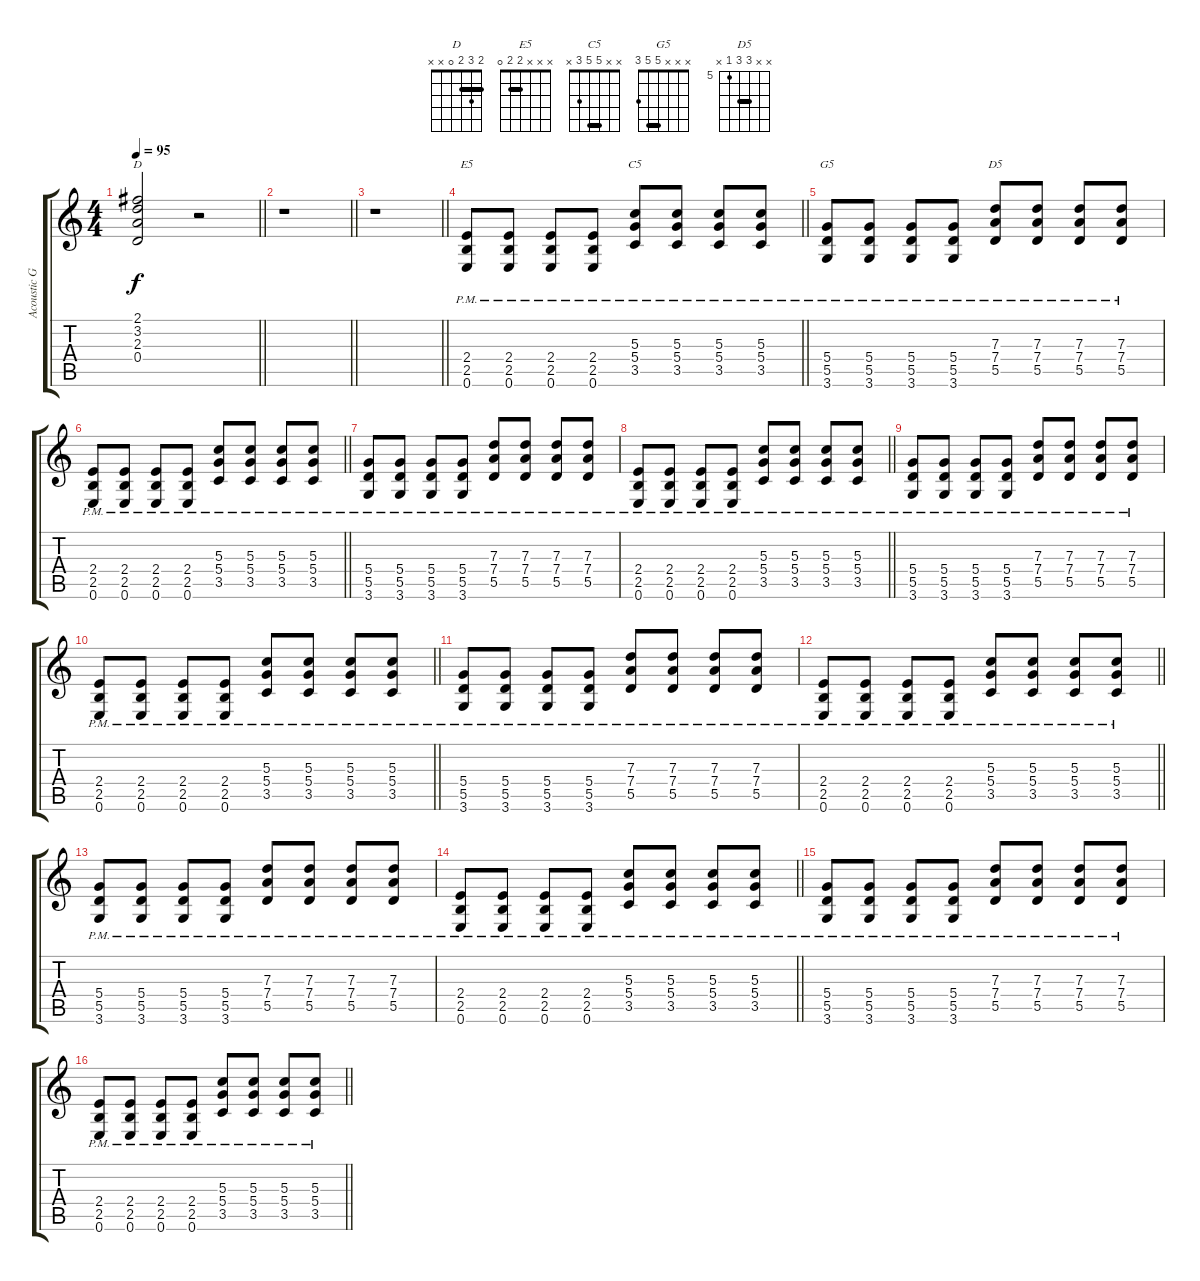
\track ("Acoustic Guitar" "Acoustic G") {instrument acousticguitarsteel}
\staff {score tabs}
\tuning (E4 B3 G3 D3 A2 E2) {hide}
\chord ("D" 2 3 2 0 x x) {barre 2}
\chord ("E5" x x x 2 2 0) {barre 2}
\chord ("C5" x x 5 5 3 x) {barre 5}
\chord ("G5" x x x 5 5 3) {barre 5}
\chord ("D5" x x 7 7 5 x) {firstfret 5 barre 7}
\ts (4 4)
\tempo 95
\clef g2
\barLineRight lightlight
\ks c
(2.1 3.2 2.3 0.4).2{ch "D" dy f} r.2 |
\barLineRight lightlight
r.1 |
\barLineRight lightlight
r.1 |
\barLineRight lightlight
(2.4{pm} 2.5{pm} 0.6{pm}).8{ch "E5"} (2.4{pm} 2.5{pm} 0.6{pm}).8 (2.4{pm} 2.5{pm} 0.6{pm}).8 (2.4{pm} 2.5{pm} 0.6{pm}).8 (5.3{pm} 5.4{pm} 3.5{pm}).8{ch "C5"} (5.3{pm} 5.4{pm} 3.5{pm}).8 (5.3{pm} 5.4{pm} 3.5{pm}).8 (5.3{pm} 5.4{pm} 3.5{pm}).8 |
(5.4{pm} 5.5 3.6).8{ch "G5"} (5.4{pm} 5.5 3.6).8 (5.4{pm} 5.5 3.6).8 (5.4{pm} 5.5 3.6).8 (7.3{pm} 7.4 5.5).8{ch "D5"} (7.3{pm} 7.4 5.5).8 (7.3{pm} 7.4 5.5).8 (7.3{pm} 7.4 5.5).8 |
\barLineRight lightlight
(2.4{pm} 2.5{pm} 0.6{pm}).8 (2.4{pm} 2.5{pm} 0.6{pm}).8 (2.4{pm} 2.5{pm} 0.6{pm}).8 (2.4{pm} 2.5{pm} 0.6{pm}).8 (5.3{pm} 5.4{pm} 3.5{pm}).8 (5.3{pm} 5.4{pm} 3.5{pm}).8 (5.3{pm} 5.4{pm} 3.5{pm}).8 (5.3{pm} 5.4{pm} 3.5{pm}).8 |
(5.4{pm} 5.5 3.6).8 (5.4{pm} 5.5 3.6).8 (5.4{pm} 5.5 3.6).8 (5.4{pm} 5.5 3.6).8 (7.3{pm} 7.4 5.5).8 (7.3{pm} 7.4 5.5).8 (7.3{pm} 7.4 5.5).8 (7.3{pm} 7.4 5.5).8 |
\barLineRight lightlight
(2.4{pm} 2.5{pm} 0.6{pm}).8 (2.4{pm} 2.5{pm} 0.6{pm}).8 (2.4{pm} 2.5{pm} 0.6{pm}).8 (2.4{pm} 2.5{pm} 0.6{pm}).8 (5.3{pm} 5.4{pm} 3.5{pm}).8 (5.3{pm} 5.4{pm} 3.5{pm}).8 (5.3{pm} 5.4{pm} 3.5{pm}).8 (5.3{pm} 5.4{pm} 3.5{pm}).8 |
(5.4{pm} 5.5 3.6).8 (5.4{pm} 5.5 3.6).8 (5.4{pm} 5.5 3.6).8 (5.4{pm} 5.5 3.6).8 (7.3{pm} 7.4 5.5).8 (7.3{pm} 7.4 5.5).8 (7.3{pm} 7.4 5.5).8 (7.3{pm} 7.4 5.5).8 |
\barLineRight lightlight
(2.4{pm} 2.5{pm} 0.6{pm}).8 (2.4{pm} 2.5{pm} 0.6{pm}).8 (2.4{pm} 2.5{pm} 0.6{pm}).8 (2.4{pm} 2.5{pm} 0.6{pm}).8 (5.3{pm} 5.4{pm} 3.5{pm}).8 (5.3{pm} 5.4{pm} 3.5{pm}).8 (5.3{pm} 5.4{pm} 3.5{pm}).8 (5.3{pm} 5.4{pm} 3.5{pm}).8 |
(5.4{pm} 5.5 3.6).8 (5.4{pm} 5.5 3.6).8 (5.4{pm} 5.5 3.6).8 (5.4{pm} 5.5 3.6).8 (7.3{pm} 7.4 5.5).8 (7.3{pm} 7.4 5.5).8 (7.3{pm} 7.4 5.5).8 (7.3{pm} 7.4 5.5).8 |
\barLineRight lightlight
(2.4{pm} 2.5{pm} 0.6{pm}).8 (2.4{pm} 2.5{pm} 0.6{pm}).8 (2.4{pm} 2.5{pm} 0.6{pm}).8 (2.4{pm} 2.5{pm} 0.6{pm}).8 (5.3{pm} 5.4{pm} 3.5{pm}).8 (5.3{pm} 5.4{pm} 3.5{pm}).8 (5.3{pm} 5.4{pm} 3.5{pm}).8 (5.3{pm} 5.4{pm} 3.5{pm}).8 |
(5.4{pm} 5.5 3.6).8 (5.4{pm} 5.5 3.6).8 (5.4{pm} 5.5 3.6).8 (5.4{pm} 5.5 3.6).8 (7.3{pm} 7.4 5.5).8 (7.3{pm} 7.4 5.5).8 (7.3{pm} 7.4 5.5).8 (7.3{pm} 7.4 5.5).8 |
\barLineRight lightlight
(2.4{pm} 2.5{pm} 0.6{pm}).8 (2.4{pm} 2.5{pm} 0.6{pm}).8 (2.4{pm} 2.5{pm} 0.6{pm}).8 (2.4{pm} 2.5{pm} 0.6{pm}).8 (5.3{pm} 5.4{pm} 3.5{pm}).8 (5.3{pm} 5.4{pm} 3.5{pm}).8 (5.3{pm} 5.4{pm} 3.5{pm}).8 (5.3{pm} 5.4{pm} 3.5{pm}).8 |
(5.4{pm} 5.5 3.6).8 (5.4{pm} 5.5 3.6).8 (5.4{pm} 5.5 3.6).8 (5.4{pm} 5.5 3.6).8 (7.3{pm} 7.4 5.5).8 (7.3{pm} 7.4 5.5).8 (7.3{pm} 7.4 5.5).8 (7.3{pm} 7.4 5.5).8 |
\barLineRight lightlight
(2.4{pm} 2.5{pm} 0.6{pm}).8 (2.4{pm} 2.5{pm} 0.6{pm}).8 (2.4{pm} 2.5{pm} 0.6{pm}).8 (2.4{pm} 2.5{pm} 0.6{pm}).8 (5.3{pm} 5.4{pm} 3.5{pm}).8 (5.3{pm} 5.4{pm} 3.5{pm}).8 (5.3{pm} 5.4{pm} 3.5{pm}).8 (5.3{pm} 5.4{pm} 3.5{pm}).8
